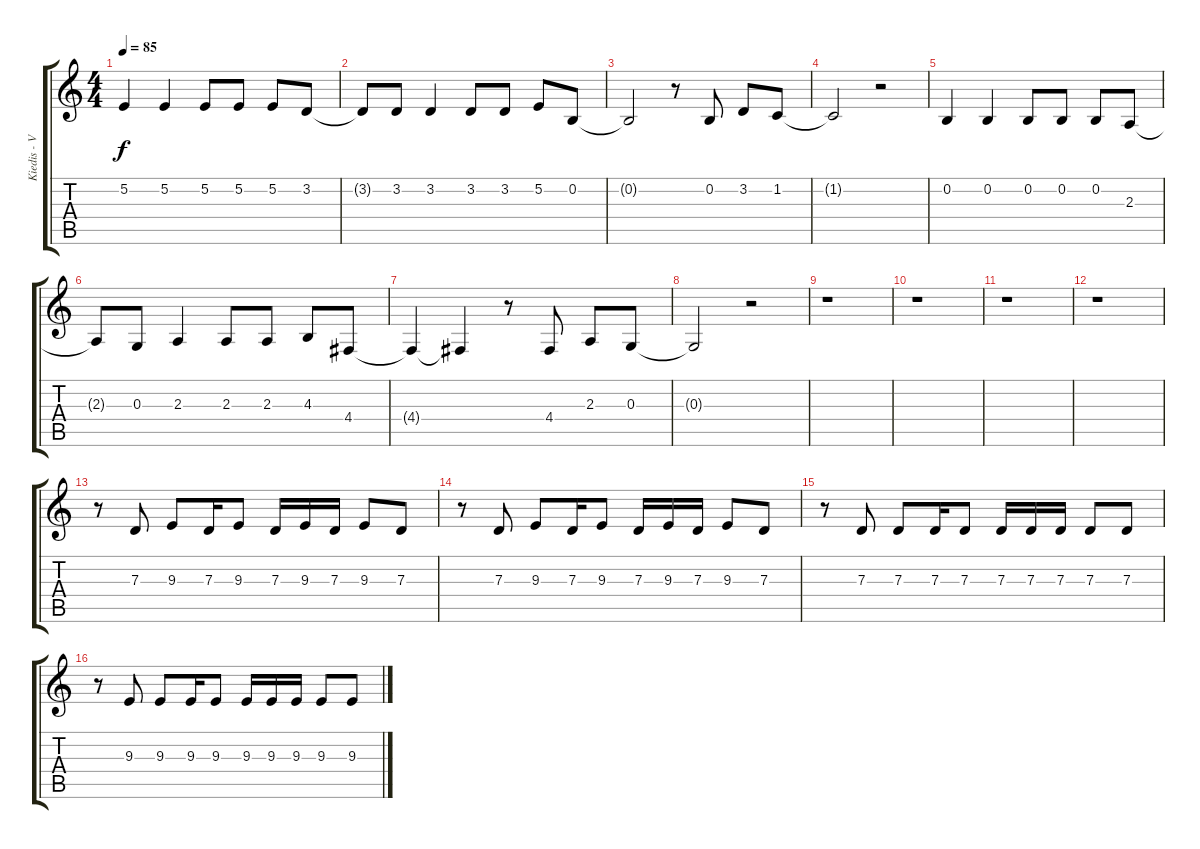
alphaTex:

\track ("Kiedis - Voice" "Kiedis - V") {instrument bassoon}
\staff {score tabs}
\tuning (E4 B3 G3 D3 A2 E2) {hide}
\ts (4 4)
\tempo 85
\clef g2
\ks c
5.2.4{dy f} 5.2.4 5.2.8 5.2.8 5.2.8 3.2.8 |
3.2{t}.8 3.2.8 3.2.4 3.2.8 3.2.8 5.2.8 0.2.8 |
0.2{t}.2 r.8 0.2.8 3.2.8 1.2.8 |
1.2{t}.2 r.2 |
0.2.4 0.2.4 0.2.8 0.2.8 0.2.8 2.3.8 |
2.3{t}.8 0.3.8 2.3.4 2.3.8 2.3.8 4.3.8 4.4.8 |
4.4{t}.4 4.4{t}.4 r.8 4.4.8 2.3.8 0.3.8 |
0.3{t}.2 r.2 |
r.1 |
r.1 |
r.1 |
r.1 |
r.8 7.3.8 9.3.8 7.3.16 9.3.8 7.3.16 9.3.16 7.3.16 9.3.8 7.3.8 |
r.8 7.3.8 9.3.8 7.3.16 9.3.8 7.3.16 9.3.16 7.3.16 9.3.8 7.3.8 |
r.8 7.3.8 7.3.8 7.3.16 7.3.8 7.3.16 7.3.16 7.3.16 7.3.8 7.3.8 |
r.8 9.3.8 9.3.8 9.3.16 9.3.8 9.3.16 9.3.16 9.3.16 9.3.8 9.3.8
